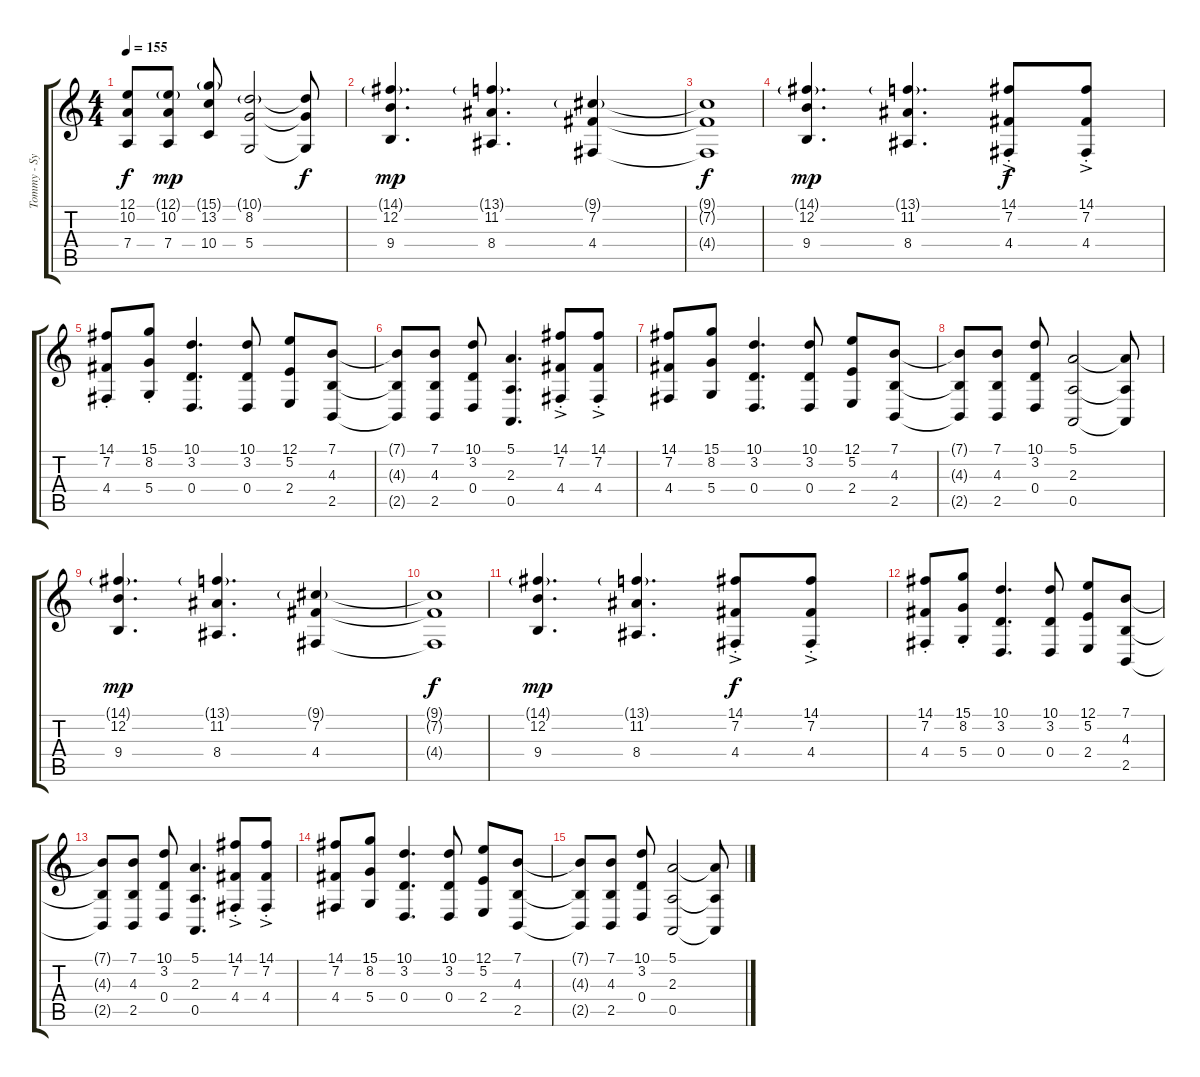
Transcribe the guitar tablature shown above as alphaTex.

\track ("Tommy - Synth" "Tommy - Sy") {instrument stringensemble1}
\staff {score tabs}
\tuning (E4 B3 G3 D3 A2 E2) {hide}
\ts (4 4)
\tempo 155
\clef g2
\ks c
(12.1{t} 10.2{t} 7.4{t}).8{dy f} (12.1{g} 10.2 7.4).8{dy mp} (15.1{g} 13.2 10.4).8 (10.1{g} 8.2 5.4).2 (10.1{t} 8.2{t} 5.4{t}).8{dy f} |
(14.1{g} 12.2 9.4).4{d dy mp} (13.1{g} 11.2 8.4).4{d} (9.1{g} 7.2 4.4).4 |
(9.1{t} 7.2{t} 4.4{t}).1{dy f} |
(14.1{g} 12.2 9.4).4{d dy mp} (13.1{g} 11.2 8.4).4{d} (14.1{ac st} 7.2{ac st} 4.4{ac st}).8{dy f} (14.1{ac st} 7.2{ac st} 4.4{ac st}).8 |
(14.1{st} 7.2{st} 4.4{st}).8 (15.1{st} 8.2{st} 5.4{st}).8 (10.1 3.2 0.4).4{d} (10.1 3.2 0.4).8 (12.1 5.2 2.4).8 (7.1 4.3 2.5).8 |
(7.1{t} 4.3{t} 2.5{t}).8 (7.1 4.3 2.5).8 (10.1 3.2 0.4).8 (5.1 2.3 0.5).4{d} (14.1{ac st} 7.2{ac st} 4.4{ac st}).8 (14.1{ac st} 7.2{ac st} 4.4{ac st}).8 |
(14.1 7.2 4.4).8 (15.1 8.2 5.4).8 (10.1 3.2 0.4).4{d} (10.1 3.2 0.4).8 (12.1 5.2 2.4).8 (7.1 4.3 2.5).8 |
(7.1{t} 4.3{t} 2.5{t}).8 (7.1 4.3 2.5).8 (10.1 3.2 0.4).8 (5.1 2.3 0.5).2 (5.1{t} 2.3{t} 0.5{t}).8 |
(14.1{g} 12.2 9.4).4{d dy mp} (13.1{g} 11.2 8.4).4{d} (9.1{g} 7.2 4.4).4 |
(9.1{t} 7.2{t} 4.4{t}).1{dy f} |
(14.1{g} 12.2 9.4).4{d dy mp} (13.1{g} 11.2 8.4).4{d} (14.1{ac st} 7.2{ac st} 4.4{ac st}).8{dy f} (14.1{ac st} 7.2{ac st} 4.4{ac st}).8 |
(14.1{st} 7.2{st} 4.4{st}).8 (15.1{st} 8.2{st} 5.4{st}).8 (10.1 3.2 0.4).4{d} (10.1 3.2 0.4).8 (12.1 5.2 2.4).8 (7.1 4.3 2.5).8 |
(7.1{t} 4.3{t} 2.5{t}).8 (7.1 4.3 2.5).8 (10.1 3.2 0.4).8 (5.1 2.3 0.5).4{d} (14.1{ac st} 7.2{ac st} 4.4{ac st}).8 (14.1{ac st} 7.2{ac st} 4.4{ac st}).8 |
(14.1 7.2 4.4).8 (15.1 8.2 5.4).8 (10.1 3.2 0.4).4{d} (10.1 3.2 0.4).8 (12.1 5.2 2.4).8 (7.1 4.3 2.5).8 |
(7.1{t} 4.3{t} 2.5{t}).8 (7.1 4.3 2.5).8 (10.1 3.2 0.4).8 (5.1 2.3 0.5).2 (5.1{t} 2.3{t} 0.5{t}).8
